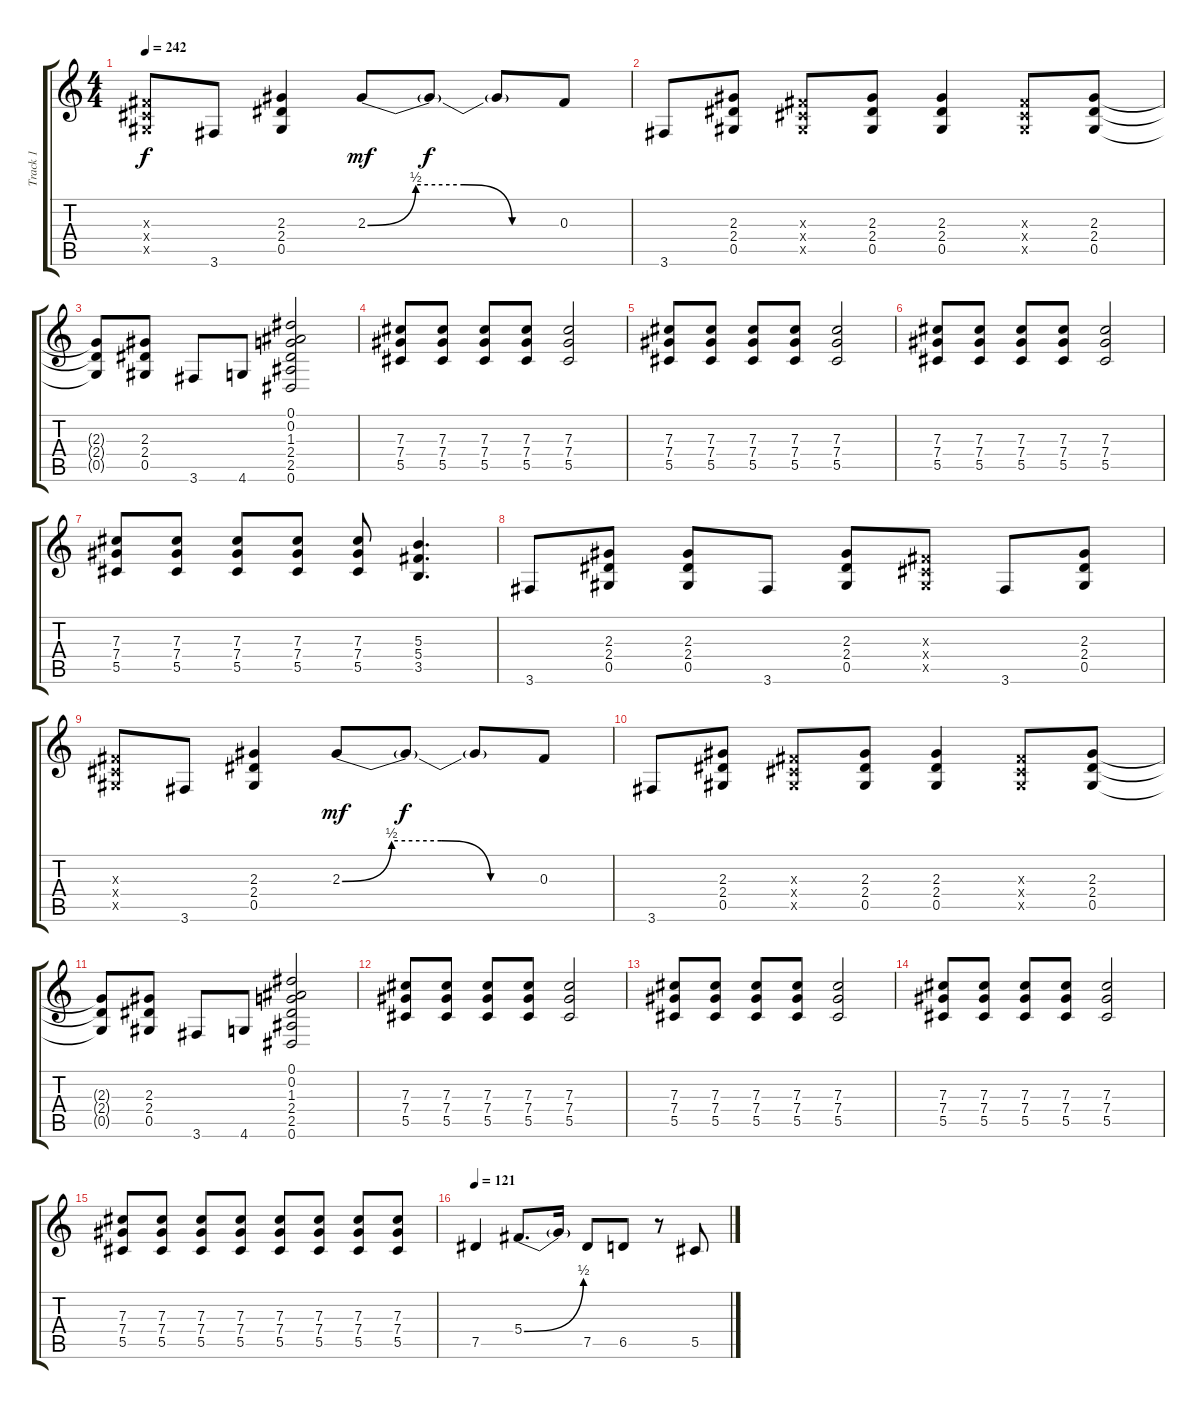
\track ("Track 1" "Track 1") {instrument overdrivenguitar}
\staff {score tabs}
\tuning (Eb4 Bb3 Gb3 Db3 Ab2 Eb2) {hide}
\ts (4 4)
\tempo 242
\clef g2
\ks c
(0.3{x} 0.4{x} 0.5{x}).8{dy f} 3.6.8 (2.3 2.4 0.5).4 2.3{be (custom 0 0 15 2 30 2 45 0 60 0)}.8{dy mf} 2.3{t}.8{dy f} 2.3{t}.8 0.3.8 |
3.6.8 (2.3 2.4 0.5).8 (0.3{x} 0.4{x} 0.5{x}).8 (2.3 2.4 0.5).8 (2.3 2.4 0.5).4 (0.3{x} 0.4{x} 0.5{x}).8 (2.3 2.4 0.5).8 |
(2.3{t} 2.4{t} 0.5{t}).8 (2.3 2.4 0.5).8 3.6.8 4.6.8 (0.1 0.2 1.3 2.4 2.5 0.6).2 |
(7.3 7.4 5.5).8 (7.3 7.4 5.5).8 (7.3 7.4 5.5).8 (7.3 7.4 5.5).8 (7.3 7.4 5.5).2 |
(7.3 7.4 5.5).8 (7.3 7.4 5.5).8 (7.3 7.4 5.5).8 (7.3 7.4 5.5).8 (7.3 7.4 5.5).2 |
(7.3 7.4 5.5).8 (7.3 7.4 5.5).8 (7.3 7.4 5.5).8 (7.3 7.4 5.5).8 (7.3 7.4 5.5).2 |
(7.3 7.4 5.5).8 (7.3 7.4 5.5).8 (7.3 7.4 5.5).8 (7.3 7.4 5.5).8 (7.3 7.4 5.5).8 (5.3 5.4 3.5).4{d} |
3.6.8 (2.3 2.4 0.5).8 (2.3 2.4 0.5).8 3.6.8 (2.3 2.4 0.5).8 (0.3{x} 0.4{x} 0.5{x}).8 3.6.8 (2.3 2.4 0.5).8 |
(0.3{x} 0.4{x} 0.5{x}).8 3.6.8 (2.3 2.4 0.5).4 2.3{be (custom 0 0 15 2 30 2 45 0 60 0)}.8{dy mf} 2.3{t}.8{dy f} 2.3{t}.8 0.3.8 |
3.6.8 (2.3 2.4 0.5).8 (0.3{x} 0.4{x} 0.5{x}).8 (2.3 2.4 0.5).8 (2.3 2.4 0.5).4 (0.3{x} 0.4{x} 0.5{x}).8 (2.3 2.4 0.5).8 |
(2.3{t} 2.4{t} 0.5{t}).8 (2.3 2.4 0.5).8 3.6.8 4.6.8 (0.1 0.2 1.3 2.4 2.5 0.6).2 |
(7.3 7.4 5.5).8 (7.3 7.4 5.5).8 (7.3 7.4 5.5).8 (7.3 7.4 5.5).8 (7.3 7.4 5.5).2 |
(7.3 7.4 5.5).8 (7.3 7.4 5.5).8 (7.3 7.4 5.5).8 (7.3 7.4 5.5).8 (7.3 7.4 5.5).2 |
(7.3 7.4 5.5).8 (7.3 7.4 5.5).8 (7.3 7.4 5.5).8 (7.3 7.4 5.5).8 (7.3 7.4 5.5).2 |
(7.3 7.4 5.5).8 (7.3 7.4 5.5).8 (7.3 7.4 5.5).8 (7.3 7.4 5.5).8 (7.3 7.4 5.5).8 (7.3 7.4 5.5).8 (7.3 7.4 5.5).8 (7.3 7.4 5.5).8 |
\tempo 121
7.5.4 5.4{be (bend 0 0 60 2)}.8{d} 5.4{t}.16 7.5.8 6.5.8 r.8 5.5.8
